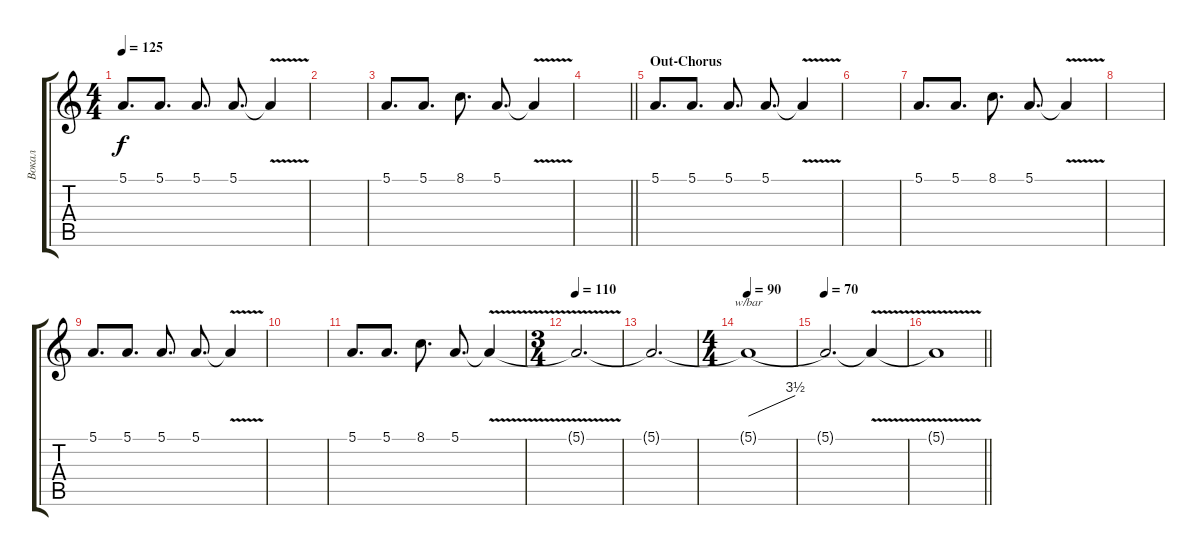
\track ("Вокал" "Вокал") {instrument trumpet}
\staff {score tabs}
\tuning (E4 B3 G3 D3 A2 E2) {hide}
\ts (4 4)
\tempo 125
\clef g2
\ks aminor
5.1.8{d dy f} 5.1.8{d} 5.1.8{d} 5.1.8{d} 5.1{v t}.4 |
|
5.1.8{d} 5.1.8{d} 8.1.8{d} 5.1.8{d} 5.1{v t}.4 |
\barLineRight lightlight
|
\section ("" "Out-Chorus")
5.1.8{d} 5.1.8{d} 5.1.8{d} 5.1.8{d} 5.1{v t}.4 |
|
5.1.8{d} 5.1.8{d} 8.1.8{d} 5.1.8{d} 5.1{v t}.4 |
|
5.1.8{d} 5.1.8{d} 5.1.8{d} 5.1.8{d} 5.1{v t}.4 |
|
5.1.8{d} 5.1.8{d} 8.1.8{d} 5.1.8{d} 5.1{v t}.4 |
\ts (3 4)
\tempo 110
5.1{t}.2{d} |
5.1{t}.2{d} |
\ts (4 4)
\tempo 90
5.1{t}.1{tbe (dive default 0 0 60 14)} |
\tempo 70
5.1{t}.2{d} 5.1{v t}.4 |
\barLineRight lightlight
5.1{t}.1
